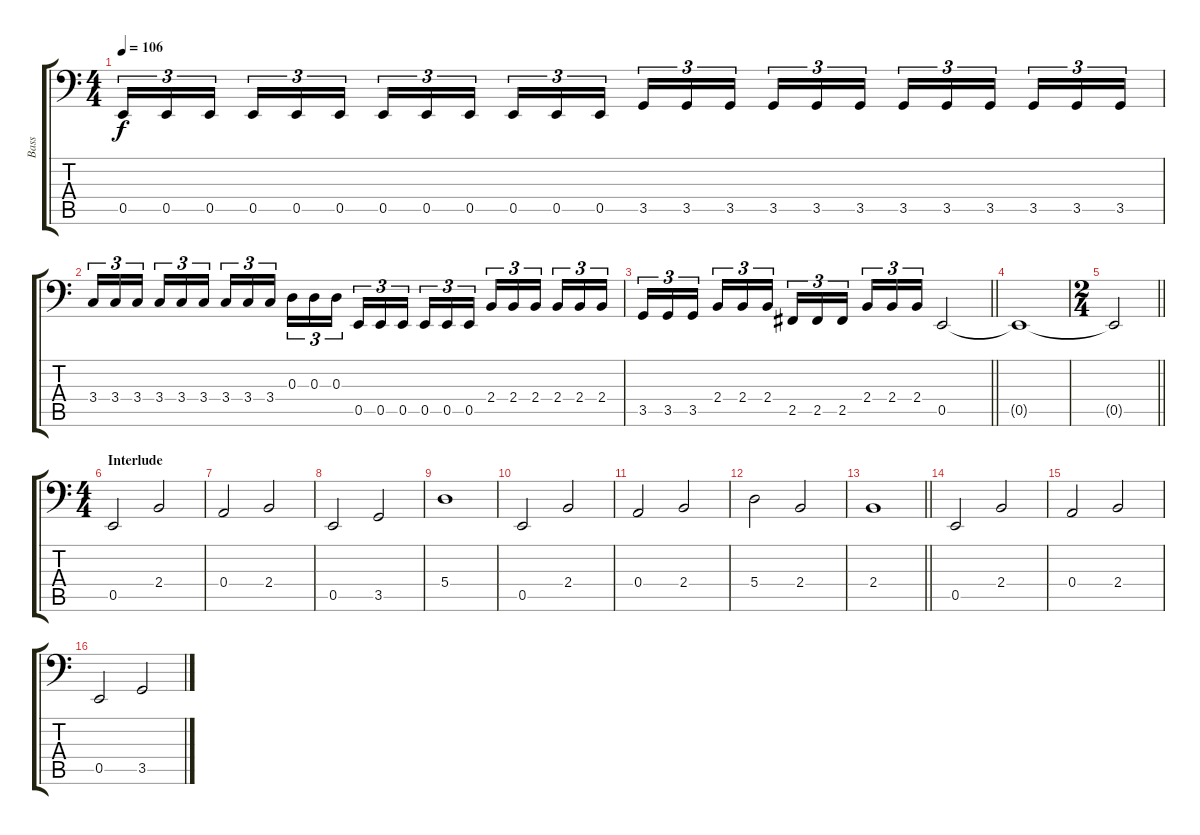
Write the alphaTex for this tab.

\track ("Bass" "Bass") {instrument electricbassfinger}
\staff {score tabs}
\tuning (C3 G2 D2 A1 E1 B0) {hide}
\ts (4 4)
\tempo 106
\clef f4
\ks c
0.5.16{tu (3 2) dy f} 0.5.16{tu (3 2)} 0.5.16{tu (3 2)} 0.5.16{tu (3 2)} 0.5.16{tu (3 2)} 0.5.16{tu (3 2)} 0.5.16{tu (3 2)} 0.5.16{tu (3 2)} 0.5.16{tu (3 2)} 0.5.16{tu (3 2)} 0.5.16{tu (3 2)} 0.5.16{tu (3 2)} 3.5.16{tu (3 2)} 3.5.16{tu (3 2)} 3.5.16{tu (3 2)} 3.5.16{tu (3 2)} 3.5.16{tu (3 2)} 3.5.16{tu (3 2)} 3.5.16{tu (3 2)} 3.5.16{tu (3 2)} 3.5.16{tu (3 2)} 3.5.16{tu (3 2)} 3.5.16{tu (3 2)} 3.5.16{tu (3 2)} |
3.4.16{tu (3 2)} 3.4.16{tu (3 2)} 3.4.16{tu (3 2)} 3.4.16{tu (3 2)} 3.4.16{tu (3 2)} 3.4.16{tu (3 2)} 3.4.16{tu (3 2)} 3.4.16{tu (3 2)} 3.4.16{tu (3 2)} 0.3.16{tu (3 2)} 0.3.16{tu (3 2)} 0.3.16{tu (3 2)} 0.5.16{tu (3 2)} 0.5.16{tu (3 2)} 0.5.16{tu (3 2)} 0.5.16{tu (3 2)} 0.5.16{tu (3 2)} 0.5.16{tu (3 2)} 2.4.16{tu (3 2)} 2.4.16{tu (3 2)} 2.4.16{tu (3 2)} 2.4.16{tu (3 2)} 2.4.16{tu (3 2)} 2.4.16{tu (3 2)} |
\barLineRight lightlight
3.5.16{tu (3 2)} 3.5.16{tu (3 2)} 3.5.16{tu (3 2)} 2.4.16{tu (3 2)} 2.4.16{tu (3 2)} 2.4.16{tu (3 2)} 2.5.16{tu (3 2)} 2.5.16{tu (3 2)} 2.5.16{tu (3 2)} 2.4.16{tu (3 2)} 2.4.16{tu (3 2)} 2.4.16{tu (3 2)} 0.5.2 |
0.5{t}.1 |
\ts (2 4)
\barLineRight lightlight
0.5{t}.2 |
\ts (4 4)
\section ("" "Interlude")
0.5.2 2.4.2 |
0.4.2 2.4.2 |
0.5.2 3.5.2 |
5.4.1 |
0.5.2 2.4.2 |
0.4.2 2.4.2 |
5.4.2 2.4.2 |
\barLineRight lightlight
2.4.1 |
0.5.2 2.4.2 |
0.4.2 2.4.2 |
0.5.2 3.5.2
